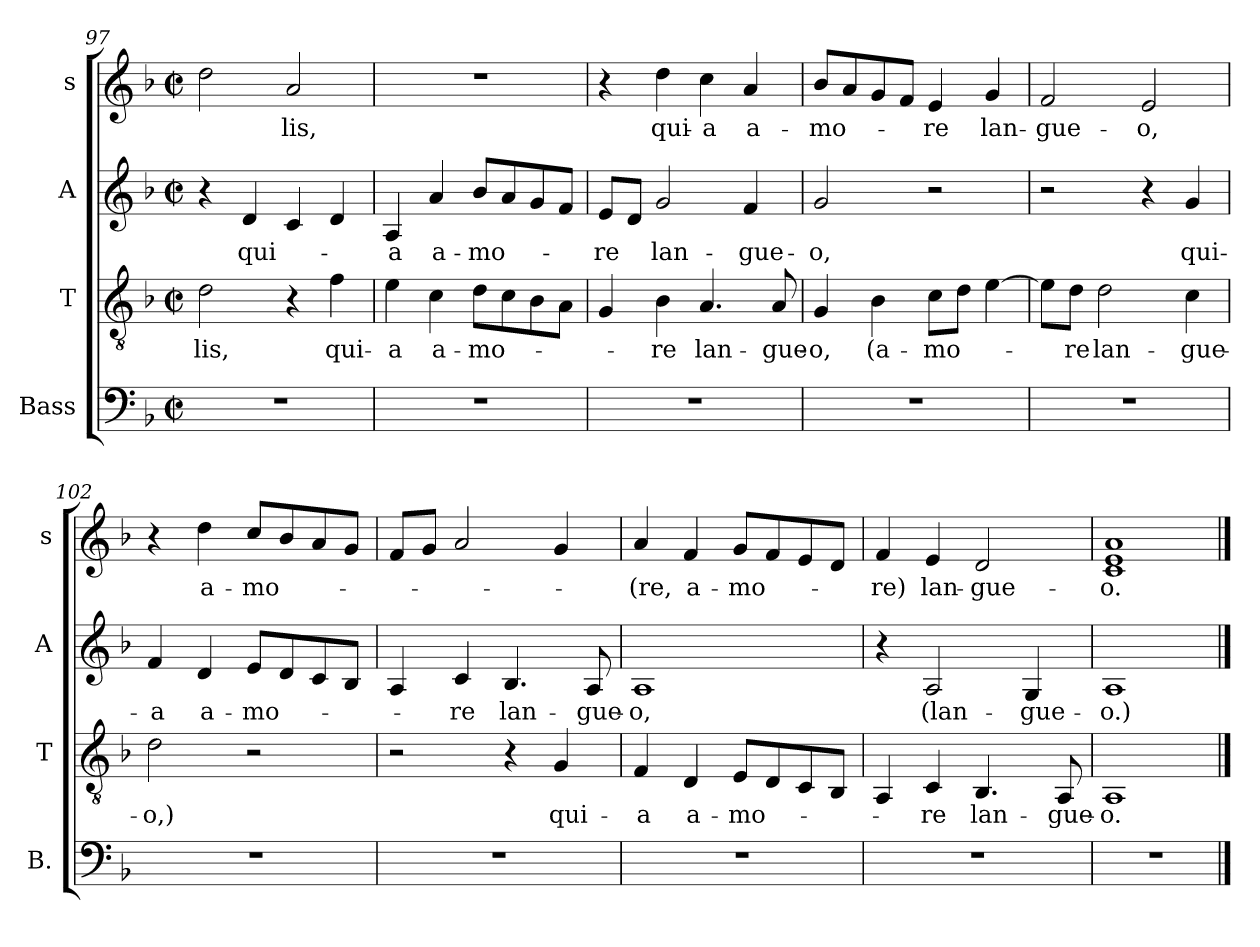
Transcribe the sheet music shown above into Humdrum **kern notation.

**kern	**kern	**text	**kern	**text	**kern	**text
*part4	*part3	*part3	*part2	*part2	*part1	*part1
*staff4	*staff3	*staff3	*staff2	*staff2	*staff1	*staff1
*I"Bass	*I"T	*	*I"A	*	*I"s	*
*I'B.	*I'T	*	*I'A	*	*I's	*
*clefF4	*clefGv2	*	*clefG2	*	*clefG2	*
*k[b-]	*k[b-]	*	*k[b-]	*	*k[b-]	*
*M2/2	*M2/2	*	*M2/2	*	*M2/2	*
*met(c|)	*met(c|)	*	*met(c|)	*	*met(c|)	*
=97	=97	=97	=97	=97	=97	=97
!	!	!LO:LY:b	!	!	!	!
1r	2d\	-lis,	4r	.	2dd\	.
!	!	!	!	!LO:LY:b	!	!
.	.	.	4d/	qui-	.	.
!	!	!	!	!	!	!LO:LY:b
.	4r	.	4c/	.	2a/	-lis,
!	!	!LO:LY:b	!	!	!	!
.	4f\	qui-	4d/	.	.	.
!!LO:PB:g=z
=98	=98	=98	=98	=98	=98	=98
!	!	!LO:LY:b	!	!LO:LY:b	!	!
1r	4e\	-a	4A/	-a	1r	.
!	!	!LO:LY:b	!	!LO:LY:b	!	!
.	4c\	a-	4a/	a-	.	.
!	!	!LO:LY:b	!	!LO:LY:b	!	!
.	8dL	-mo-	8b-L	-mo-	.	.
.	8c	.	8a	.	.	.
.	8B-	.	8g	.	.	.
.	8AJ	.	8fJ	.	.	.
=99	=99	=99	=99	=99	=99	=99
!	!	!	!	!LO:LY:b	!	!
1r	4G/	.	8eL	-re	4r	.
.	.	.	8dJ	.	.	.
!	!	!LO:LY:b	!	!LO:LY:b	!	!LO:LY:b
.	4B-\	-re	2g/	lan-	4dd\	qui-
!	!	!LO:LY:b	!	!	!	!LO:LY:b
.	4.A/	lan-	.	.	4cc\	-a
!	!	!	!	!LO:LY:b	!	!LO:LY:b
.	.	.	4f/	-gue-	4a/	a-
!	!	!LO:LY:b	!	!	!	!
.	8A/	-gue-	.	.	.	.
=100	=100	=100	=100	=100	=100	=100
!	!	!LO:LY:b	!	!LO:LY:b	!	!LO:LY:b
1r	4G/	-o,	2g/	-o,	8b-L	-mo-
.	.	.	.	.	8a	.
!	!	!LO:LY:b	!	!	!	!
.	4B-\	(a-	.	.	8g	.
.	.	.	.	.	8fJ	.
!	!	!LO:LY:b	!	!	!	!LO:LY:b
.	8cL	-mo-	2r	.	4e/	-re
.	8dJ	.	.	.	.	.
!	!	!	!	!	!	!LO:LY:b
.	[4e\	.	.	.	4g/	lan-
=101	=101	=101	=101	=101	=101	=101
!	!	!	!	!	!	!LO:LY:b
1r	8eL]	.	2r	.	2f/	-gue-
!	!	!LO:LY:b	!	!	!	!
.	8dJ	-re	.	.	.	.
!	!	!LO:LY:b	!	!	!	!
.	2d\	lan-	.	.	.	.
!	!	!	!	!	!	!LO:LY:b
.	.	.	4r	.	2e/	-o,
!	!	!LO:LY:b	!	!LO:LY:b	!	!
.	4c\	-gue-	4g/	qui-	.	.
=102	=102	=102	=102	=102	=102	=102
!	!	!LO:LY:b	!	!LO:LY:b	!	!
1r	2d\	-o,)	4f/	-a	4r	.
!	!	!	!	!LO:LY:b	!	!LO:LY:b
.	.	.	4d/	a-	4dd\	a-
!	!	!	!	!LO:LY:b	!	!LO:LY:b
.	2r	.	8eL	-mo-	8ccL	-mo-
.	.	.	8d	.	8b-	.
.	.	.	8c	.	8a	.
.	.	.	8B-J	.	8gJ	.
!!LO:PB:g=z
=103	=103	=103	=103	=103	=103	=103
1r	2r	.	4A/	.	8fL	.
.	.	.	.	.	8gJ	.
!	!	!	!	!LO:LY:b	!	!
.	.	.	4c/	-re	2a/	.
!	!	!	!	!LO:LY:b	!	!
.	4r	.	4.B-/	lan-	.	.
!	!	!LO:LY:b	!	!	!	!
.	4G/	qui-	.	.	4g/	.
!	!	!	!	!LO:LY:b	!	!
.	.	.	8A/	-gue-	.	.
=104	=104	=104	=104	=104	=104	=104
!	!	!LO:LY:b	!	!LO:LY:b	!	!LO:LY:b
1r	4F/	-a	1A	-o,	4a/	(re,
!	!	!LO:LY:b	!	!	!	!LO:LY:b
.	4D/	a-	.	.	4f/	a-
!	!	!LO:LY:b	!	!	!	!LO:LY:b
.	8EL	-mo-	.	.	8gL	-mo-
.	8D	.	.	.	8f	.
.	8C	.	.	.	8e	.
.	8BB-J	.	.	.	8dJ	.
=105	=105	=105	=105	=105	=105	=105
!	!	!	!	!	!	!LO:LY:b
1r	4AA/	.	4r	.	4f/	-re)
!	!	!LO:LY:b	!	!LO:LY:b	!	!LO:LY:b
.	4C/	-re	2A/	(lan-	4e/	lan-
!	!	!LO:LY:b	!	!	!	!LO:LY:b
.	4.BB-/	lan-	.	.	2d/	-gue-
!	!	!	!	!LO:LY:b	!	!
.	.	.	4G/	-gue-	.	.
!	!	!LO:LY:b	!	!	!	!
.	8AA/	-gue-	.	.	.	.
=106	=106	=106	=106	=106	=106	=106
!	!	!LO:LY:b	!	!LO:LY:b	!	!LO:LY:b
1r	1AA	-o.	1A	-o.)	1c 1e 1a	-o.
==	==	==	==	==	==	==
*-	*-	*-	*-	*-	*-	*-
